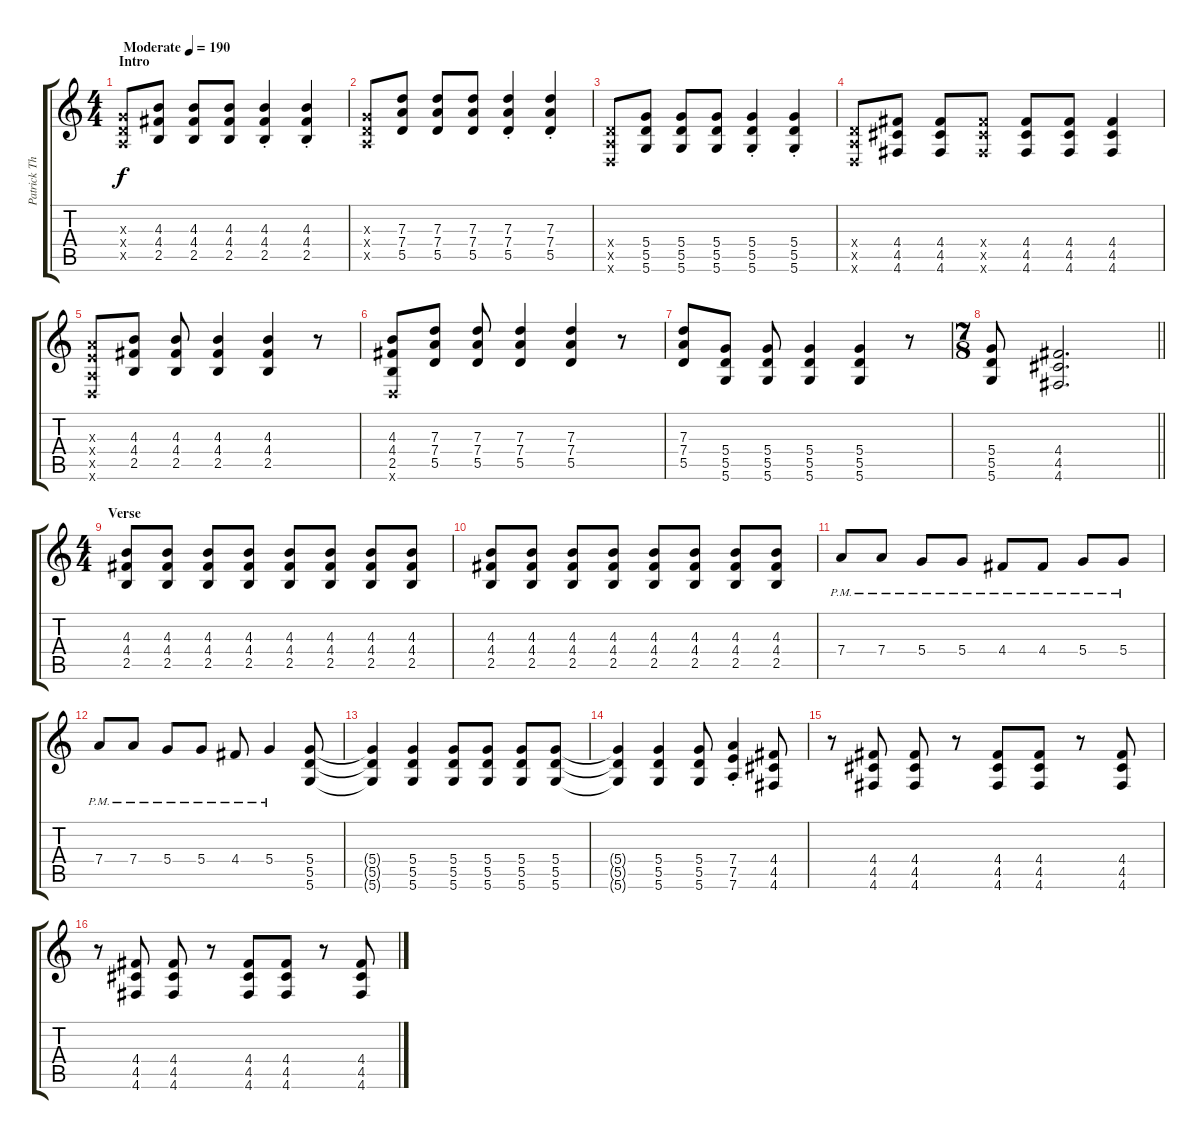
\track ("Patrick Thompson - Lead Guitar" "Patrick Th") {instrument distortionguitar}
\staff {score tabs}
\tuning (E4 B3 G3 D3 A2 D2) {hide}
\ts (4 4)
\section ("" "Intro")
\tempo (190 "Moderate")
\clef g2
\ks c
(0.3{x} 0.4{x} 0.5{x}).8{dy f instrument distortionguitar} (4.3 4.4 2.5).8 (4.3 4.4 2.5).8 (4.3 4.4 2.5).8 (4.3{st} 4.4{st} 2.5{st}).4 (4.3{st} 4.4{st} 2.5{st}).4 |
(0.3{x} 0.4{x} 0.5{x}).8 (7.3 7.4 5.5).8 (7.3 7.4 5.5).8 (7.3 7.4 5.5).8 (7.3{st} 7.4{st} 5.5).4 (7.3{st} 7.4{st} 5.5).4 |
(0.4{x} 0.5{x} 0.6{x}).8 (5.4 5.5 5.6).8 (5.4 5.5 5.6).8 (5.4 5.5 5.6).8 (5.4{st} 5.5 5.6).4 (5.4{st} 5.5 5.6).4 |
(0.4{x} 0.5{x} 0.6{x}).8 (4.4 4.5 4.6).8 (4.4 4.5 4.6).8 (4.4{x} 4.5{x} 4.6{x}).8 (4.4 4.5 4.6).8 (4.4 4.5 4.6).8 (4.4 4.5 4.6).4 |
(2.3{x} 2.4{x} 0.5{x} 0.6{x}).8 (4.3 4.4 2.5).8 (4.3 4.4 2.5).8 (4.3 4.4 2.5).4 (4.3 4.4 2.5).4 r.8 |
(4.3 4.4 2.5 0.6{x}).8 (7.3 7.4 5.5).8 (7.3 7.4 5.5).8 (7.3 7.4 5.5).4 (7.3 7.4 5.5).4 r.8 |
(7.3 7.4 5.5).8 (5.4 5.5 5.6).8 (5.4 5.5 5.6).8 (5.4 5.5 5.6).4 (5.4 5.5 5.6).4 r.8 |
\ts (7 8)
\barLineRight lightlight
(5.4 5.5 5.6).8 (4.4 4.5 4.6).2{d} |
\ts (4 4)
\section ("" "Verse")
(4.3 4.4 2.5).8 (4.3 4.4 2.5).8 (4.3 4.4 2.5).8 (4.3 4.4 2.5).8 (4.3 4.4 2.5).8 (4.3 4.4 2.5).8 (4.3 4.4 2.5).8 (4.3 4.4 2.5).8 |
(4.3 4.4 2.5).8 (4.3 4.4 2.5).8 (4.3 4.4 2.5).8 (4.3 4.4 2.5).8 (4.3 4.4 2.5).8 (4.3 4.4 2.5).8 (4.3 4.4 2.5).8 (4.3 4.4 2.5).8 |
7.4{pm}.8 7.4{pm}.8 5.4{pm}.8 5.4{pm}.8 4.4{pm}.8 4.4{pm}.8 5.4{pm}.8 5.4{pm}.8 |
7.4{pm}.8 7.4{pm}.8 5.4{pm}.8 5.4{pm}.8 4.4{pm}.8 5.4{pm}.4 (5.4 5.5 5.6).8 |
(5.4{t} 5.5{t} 5.6{t}).4 (5.4 5.5 5.6).4 (5.4 5.5 5.6).8 (5.4 5.5 5.6).8 (5.4 5.5 5.6).8 (5.4 5.5 5.6).8 |
(5.4{t} 5.5{t} 5.6{t}).4 (5.4 5.5 5.6).4 (5.4 5.5 5.6).8 (7.4{st} 7.5{st} 7.6{st}).4 (4.4 4.5 4.6).8 |
r.8 (4.4 4.5 4.6).8 (4.4 4.5 4.6).8 r.8 (4.4 4.5 4.6).8 (4.4 4.5 4.6).8 r.8 (4.4 4.5 4.6).8 |
r.8 (4.4 4.5 4.6).8 (4.4 4.5 4.6).8 r.8 (4.4 4.5 4.6).8 (4.4 4.5 4.6).8 r.8 (4.4 4.5 4.6).8
